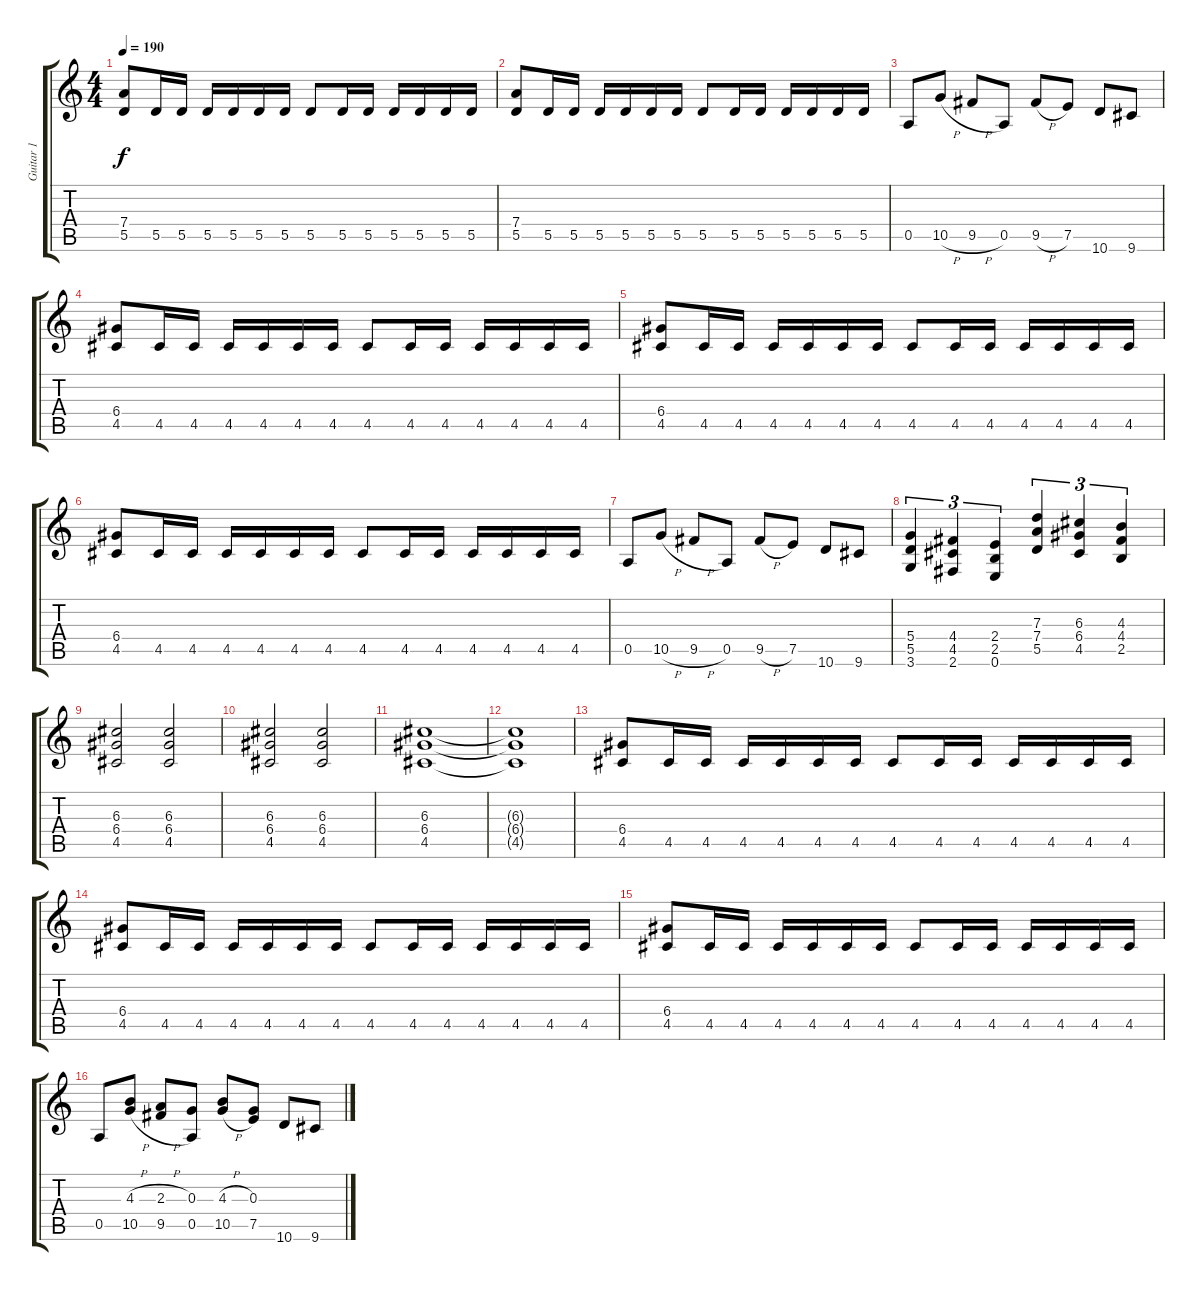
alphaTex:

\track ("Guitar 1" "Guitar 1") {instrument distortionguitar}
\staff {score tabs}
\tuning (E4 B3 G3 D3 A2 E2) {hide}
\ts (4 4)
\tempo 190
\clef g2
\ks c
(7.4 5.5).8{dy f} 5.5.16 5.5.16 5.5.16 5.5.16 5.5.16 5.5.16 5.5.8 5.5.16 5.5.16 5.5.16 5.5.16 5.5.16 5.5.16 |
(7.4 5.5).8 5.5.16 5.5.16 5.5.16 5.5.16 5.5.16 5.5.16 5.5.8 5.5.16 5.5.16 5.5.16 5.5.16 5.5.16 5.5.16 |
0.5.8 10.5{h}.8 9.5{h}.8 0.5.8 9.5{h}.8 7.5.8 10.6.8 9.6.8 |
(6.4 4.5).8 4.5.16 4.5.16 4.5.16 4.5.16 4.5.16 4.5.16 4.5.8 4.5.16 4.5.16 4.5.16 4.5.16 4.5.16 4.5.16 |
(6.4 4.5).8 4.5.16 4.5.16 4.5.16 4.5.16 4.5.16 4.5.16 4.5.8 4.5.16 4.5.16 4.5.16 4.5.16 4.5.16 4.5.16 |
(6.4 4.5).8 4.5.16 4.5.16 4.5.16 4.5.16 4.5.16 4.5.16 4.5.8 4.5.16 4.5.16 4.5.16 4.5.16 4.5.16 4.5.16 |
0.5.8 10.5{h}.8 9.5{h}.8 0.5.8 9.5{h}.8 7.5.8 10.6.8 9.6.8 |
(5.4 5.5 3.6).4{tu (3 2)} (4.4 4.5 2.6).4{tu (3 2)} (2.4 2.5 0.6).4{tu (3 2)} (7.3 7.4 5.5).4{tu (3 2)} (6.3 6.4 4.5).4{tu (3 2)} (4.3 4.4 2.5).4{tu (3 2)} |
(6.3 6.4 4.5).2 (6.3 6.4 4.5).2 |
(6.3 6.4 4.5).2 (6.3 6.4 4.5).2 |
(6.3 6.4 4.5).1 |
(6.3{t} 6.4{t} 4.5{t}).1 |
(6.4 4.5).8 4.5.16 4.5.16 4.5.16 4.5.16 4.5.16 4.5.16 4.5.8 4.5.16 4.5.16 4.5.16 4.5.16 4.5.16 4.5.16 |
(6.4 4.5).8 4.5.16 4.5.16 4.5.16 4.5.16 4.5.16 4.5.16 4.5.8 4.5.16 4.5.16 4.5.16 4.5.16 4.5.16 4.5.16 |
(6.4 4.5).8 4.5.16 4.5.16 4.5.16 4.5.16 4.5.16 4.5.16 4.5.8 4.5.16 4.5.16 4.5.16 4.5.16 4.5.16 4.5.16 |
0.5.8 (4.3{h} 10.5{h}).8 (2.3{h} 9.5{h}).8 (0.3 0.5).8 (4.3{h} 10.5{h}).8 (0.3 7.5).8 10.6.8 9.6.8
